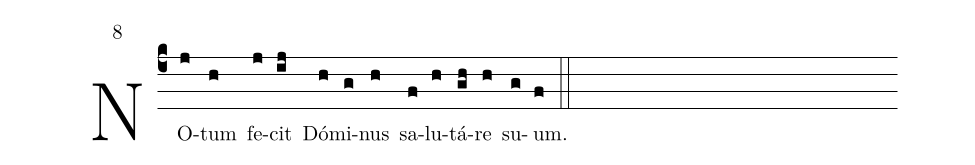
mode: 8;
%%
(c4)
NO(j)tum(h) fe(j)cit(ij) Dó(h)mi(g)nus(h) sa(f)lu(h)tá(gh)re(h) su(g)um.(f) (::)
